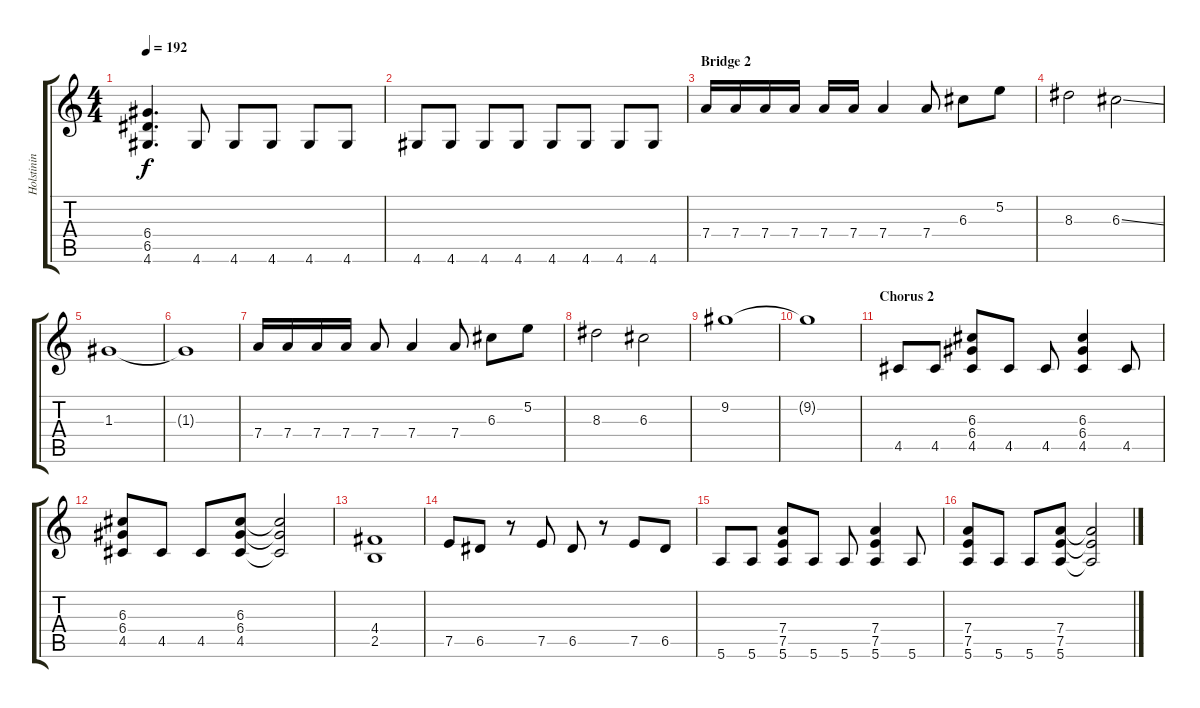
\track ("Holstinin 1" "Holstinin ") {instrument overdrivenguitar}
\staff {score tabs}
\tuning (E4 B3 G3 D3 A2 E2) {hide}
\ts (4 4)
\tempo 192
\clef g2
\ks c
(6.4 6.5 4.6).4{d dy f} 4.6.8 4.6.8 4.6.8 4.6.8 4.6.8 |
4.6.8 4.6.8 4.6.8 4.6.8 4.6.8 4.6.8 4.6.8 4.6.8 |
\section ("" "Bridge 2")
7.4.16 7.4.16 7.4.16 7.4.16 7.4.16 7.4.16 7.4.4 7.4.8 6.3.8 5.2.8 |
8.3.2 6.3{ss}.2 |
1.3.1 |
1.3{t}.1 |
7.4.16 7.4.16 7.4.16 7.4.16 7.4.8 7.4.4 7.4.8 6.3.8 5.2.8 |
8.3.2 6.3.2 |
9.2.1 |
9.2{t}.1 |
\section ("" "Chorus 2")
4.5.8 4.5.8 (6.3 6.4 4.5).8 4.5.8 4.5.8 (6.3 6.4 4.5).4 4.5.8 |
(6.3 6.4 4.5).8 4.5.8 4.5.8 (6.3 6.4 4.5).8 (6.3{t} 6.4{t} 4.5{t}).2 |
(4.4 2.5).1 |
7.5.8 6.5.8 r.8 7.5.8 6.5.8 r.8 7.5.8 6.5.8 |
5.6.8 5.6.8 (7.4 7.5 5.6).8 5.6.8 5.6.8 (7.4 7.5 5.6).4 5.6.8 |
(7.4 7.5 5.6).8 5.6.8 5.6.8 (7.4 7.5 5.6).8 (7.4{t} 7.5{t} 5.6{t}).2
